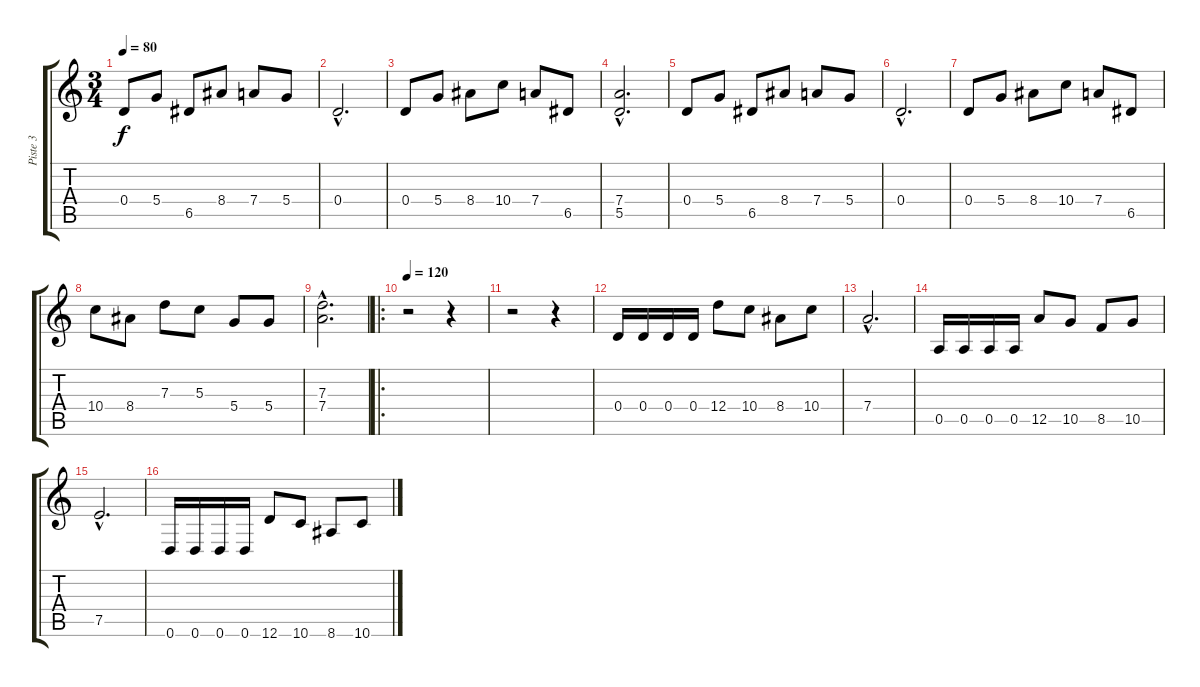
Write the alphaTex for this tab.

\track ("Piste 3" "Piste 3") {instrument electricguitarjazz}
\staff {score tabs}
\tuning (E4 B3 G3 D3 A2 D2) {hide}
\ts (3 4)
\tempo 80
\clef g2
\ks c
0.4.8{dy f instrument electricguitarjazz} 5.4.8 6.5.8 8.4.8 7.4.8 5.4.8 |
0.4{hac}.2{d} |
0.4.8 5.4.8 8.4.8 10.4.8 7.4.8 6.5.8 |
(7.4{hac} 5.5{hac}).2{d} |
0.4.8 5.4.8 6.5.8 8.4.8 7.4.8 5.4.8 |
0.4{hac}.2{d} |
0.4.8 5.4.8 8.4.8 10.4.8 7.4.8 6.5.8 |
10.4.8 8.4.8 7.3.8 5.3.8 5.4.8 5.4.8 |
(7.3{hac} 7.4{hac}).2{d} |
\ro
\tempo 120
r.2 r.4 |
r.2 r.4 |
0.4.16 0.4.16 0.4.16 0.4.16 12.4.8 10.4.8 8.4.8 10.4.8 |
7.4{hac}.2{d} |
0.5.16 0.5.16 0.5.16 0.5.16 12.5.8 10.5.8 8.5.8 10.5.8 |
7.5{hac}.2{d} |
0.6.16 0.6.16 0.6.16 0.6.16 12.6.8 10.6.8 8.6.8 10.6.8
